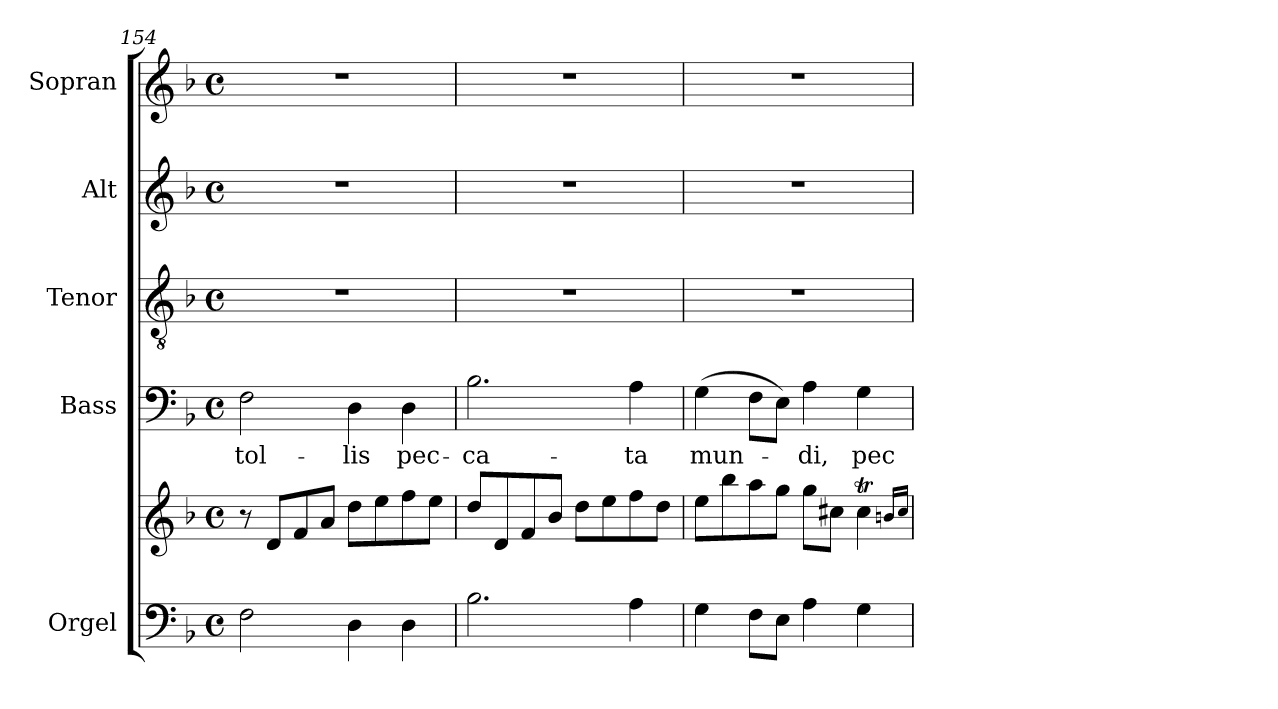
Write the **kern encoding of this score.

**kern	**kern	**kern	**text	**kern	**kern	**kern
*part5	*part5	*part4	*part4	*part3	*part2	*part1
*staff6	*staff5	*staff4	*staff4	*staff3	*staff2	*staff1
*I"Orgel	*	*I"Bass	*	*I"Tenor	*I"Alt	*I"Sopran
*I'Org.	*	*I'B	*	*I'T	*I'A	*I'S
!!LO:LB:g=z
*clefF4	*clefG2	*clefF4	*	*clefGv2	*clefG2	*clefG2
*k[b-]	*k[b-]	*k[b-]	*	*k[b-]	*k[b-]	*k[b-]
*F:	*F:	*F:	*	*F:	*F:	*F:
*M4/4	*M4/4	*M4/4	*	*M4/4	*M4/4	*M4/4
*met(c)	*met(c)	*met(c)	*	*met(c)	*met(c)	*met(c)
=154	=154	=154	=154	=154	=154	=154
!	!	!	!LO:LY:b	!	!	!
2F\	8r	2F\	tol-	1r	1r	1r
.	8d/L	.	.	.	.	.
.	8f/	.	.	.	.	.
.	8a/J	.	.	.	.	.
!	!	!	!LO:LY:b	!	!	!
4D\	8dd\L	4D\	-lis	.	.	.
.	8ee\	.	.	.	.	.
!	!	!	!LO:LY:b	!	!	!
4D\	8ff\	4D\	pec-	.	.	.
.	8ee\J	.	.	.	.	.
=155	=155	=155	=155	=155	=155	=155
!	!	!	!LO:LY:b	!	!	!
2.B-\	8dd/L	2.B-\	-ca-	1r	1r	1r
.	8d/	.	.	.	.	.
.	8f/	.	.	.	.	.
.	8b-/J	.	.	.	.	.
.	8dd\L	.	.	.	.	.
.	8ee\	.	.	.	.	.
!	!	!	!LO:LY:b	!	!	!
4A\	8ff\	4A\	-ta	.	.	.
.	8dd\J	.	.	.	.	.
=156	=156	=156	=156	=156	=156	=156
!	!	!	!LO:LY:b	!	!	!
4G\	8ee\L	(>4G\	mun-	1r	1r	1r
.	8bb-\	.	.	.	.	.
8F\L	8aa\	8F\L	.	.	.	.
8E\J	8gg\J	8E\J)	.	.	.	.
!	!	!	!LO:LY:b	!	!	!
4A\	8gg\L	4A\	-di,	.	.	.
.	8cc#X\J	.	.	.	.	.
!	!	!	!LO:LY:b	!	!	!
4G\	4cc#t\	4G\	pec-	.	.	.
.	16qbn/LL	.	.	.	.	.
.	16qcc#/JJ	.	.	.	.	.
=	=	=	=	=	=	=
*-	*-	*-	*-	*-	*-	*-
